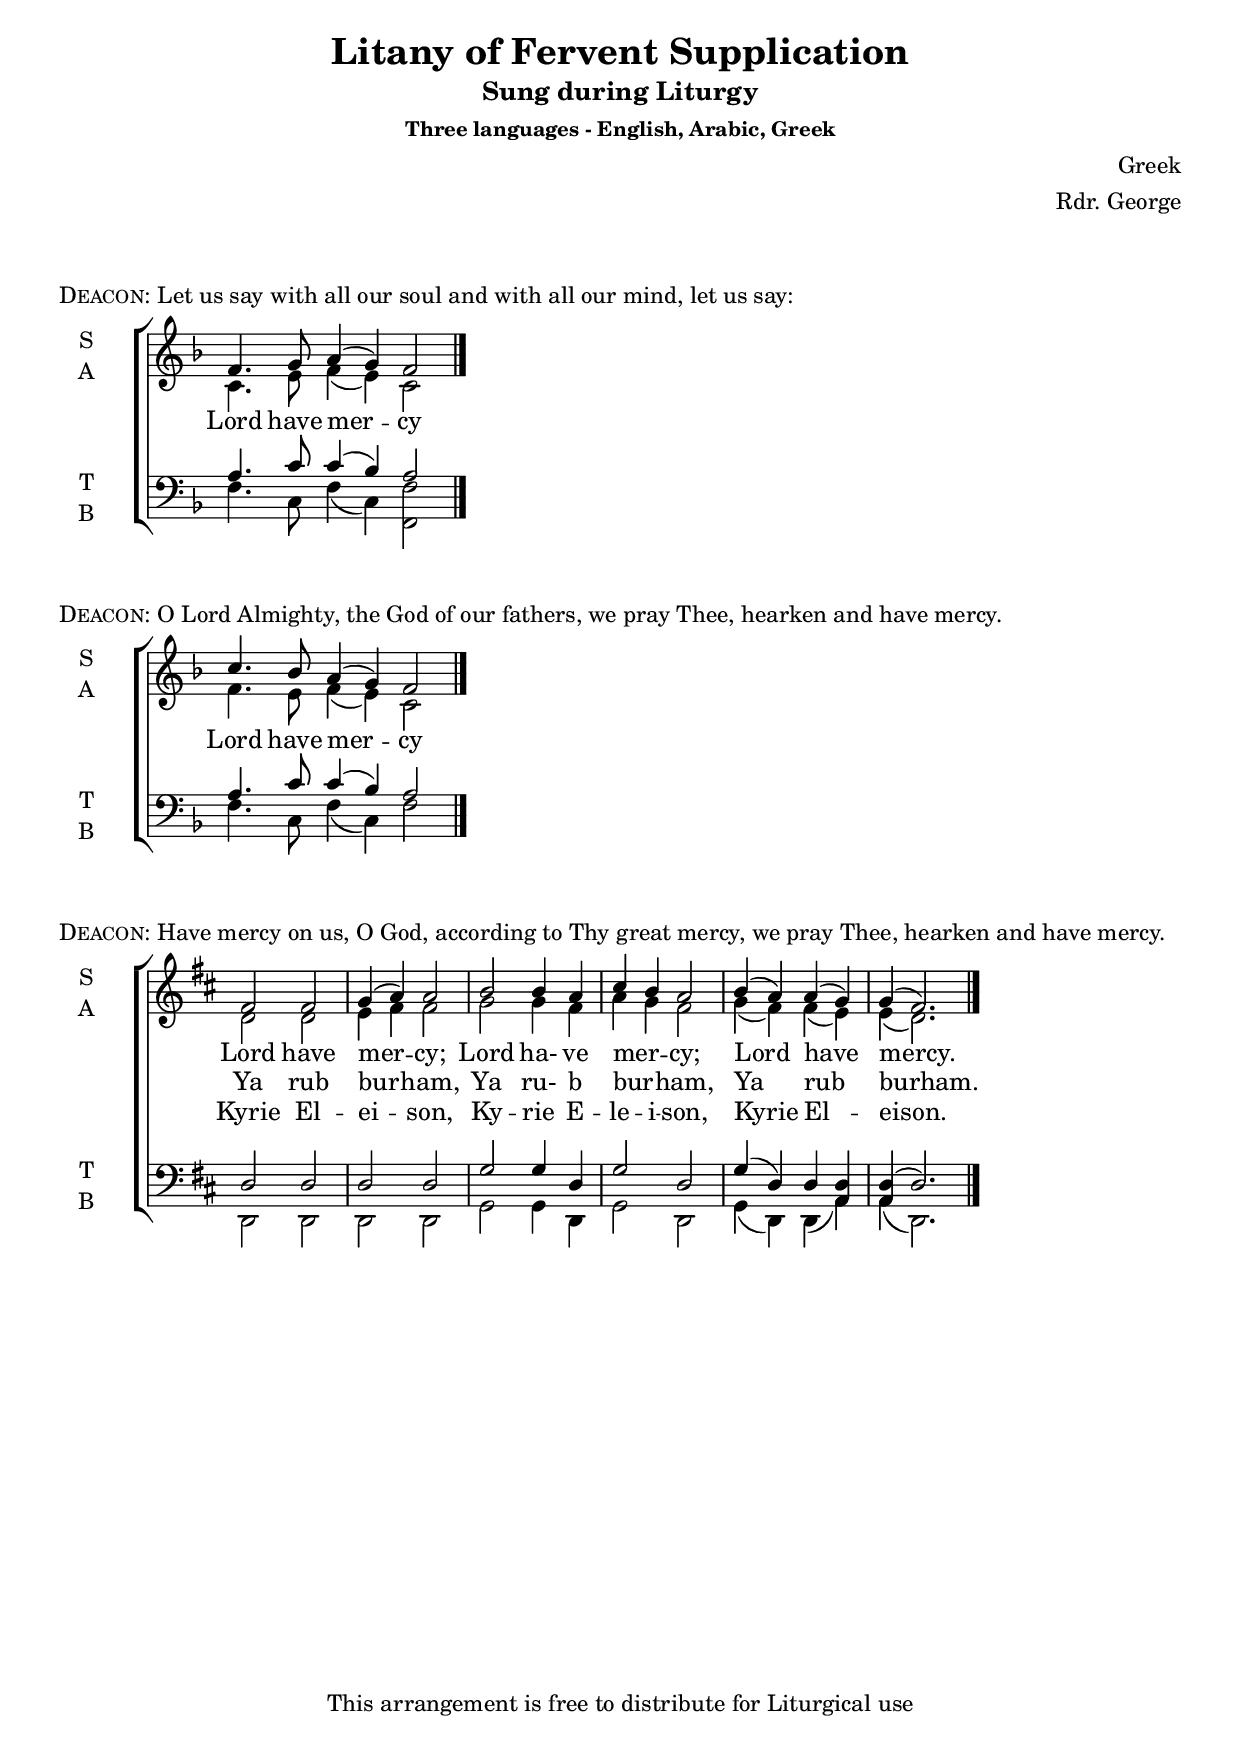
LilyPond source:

\version "2.18.2"
\header {
  title = "Litany of Fervent Supplication"
  subtitle = "Sung during Liturgy"
  subsubtitle = "Three languages - English, Arabic, Greek"
  composer = "Greek"
  arranger = "Rdr. George"
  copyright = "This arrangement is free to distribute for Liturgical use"
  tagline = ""
}

\markup{\vspace #2 }

\markup{\smallCaps{Deacon:}\override #'(line-width . 90)
        Let us say with all our soul and with all our mind, let us say:
}

\version "2.18.2"

% Provide an easy way to group a bunch of text together on a breve
% http://lilypond.org/doc/v2.18/Documentation/notation/working-with-ancient-music_002d_002dscenarios-and-solutions
recite = \once \override LyricText.self-alignment-X = #-1

\defineBarLine "invisible" #'("" "" "")
global = {
  \time 6/4 % Not used, Time_signature_engraver is removed from layout
  \key f \major
  \set Timing.defaultBarType = "invisible" %% Only put bar lines where I say
}

lyricText = \lyricmode {Lord have mer -- cy }

soprano = \relative f'  {\global f4. g8 a4( g)   f2      \bar "|."}
alto    = \relative c'  {\global c4. e8 f4( e)   c2 }
tenor   = \relative c'  {\global a4. c8 c4( bes) a2 }
bass    = \relative c   {\global f4. c8 f4( c) <<f2 f,>> }


\score {
  \new ChoirStaff <<
    \new Staff \with {
      midiInstrument = "choir aahs"
      instrumentName = \markup \center-column { S A }
    } <<
      \new Voice = "soprano" { \voiceOne \soprano }
      \new Voice = "alto" { \voiceTwo \alto }
    >>
    \new Lyrics \with {
      \override VerticalAxisGroup #'staff-affinity = #CENTER
    } \lyricsto "soprano" \lyricText

    \new Staff \with {
      midiInstrument = "choir aahs"
      instrumentName = \markup \center-column { T B }
      } <<
        \clef bass
        \new Voice = "tenor" { \voiceOne \tenor }
        \new Voice = "bass" { \voiceTwo \bass }
    >>
  >>
  \layout {
    \context {
      \Staff
      \remove "Time_signature_engraver"
    }
    \context {
      \Score
      \omit BarNumber
    }
  }
  \midi { \tempo 4 = 100
          \context {
            \Voice
            \remove "Dynamic_performer"
    }
  }
}


\markup{\smallCaps{Deacon:}\override #'(line-width . 90)
        O Lord Almighty, the God of our fathers, we pray Thee, hearken and have mercy.
}

\version "2.18.2"

% Provide an easy way to group a bunch of text together on a breve
% http://lilypond.org/doc/v2.18/Documentation/notation/working-with-ancient-music_002d_002dscenarios-and-solutions
recite = \once \override LyricText.self-alignment-X = #-1

\defineBarLine "invisible" #'("" "" "")
global = {
  \time 6/4 % Not used, Time_signature_engraver is removed from layout
  \key f \major
  \set Timing.defaultBarType = "invisible" %% Only put bar lines where I say
}

lyricText = \lyricmode {Lord have mer -- cy }

soprano = \relative c'' {\global c4. bes8 a4( g)   f2     \bar "|."}
alto    = \relative g'  {\global f4. e8   f4( e)   c2  }
tenor   = \relative c'  {\global a4. c8   c4( bes) a2  }
bass    = \relative f   {\global f4. c8   f4( c)   f2  }


\score {
  \new ChoirStaff <<
    \new Staff \with {
      midiInstrument = "choir aahs"
      instrumentName = \markup \center-column { S A }
    } <<
      \new Voice = "soprano" { \voiceOne \soprano }
      \new Voice = "alto" { \voiceTwo \alto }
    >>
    \new Lyrics \with {
      \override VerticalAxisGroup #'staff-affinity = #CENTER
    } \lyricsto "soprano" \lyricText

    \new Staff \with {
      midiInstrument = "choir aahs"
      instrumentName = \markup \center-column { T B }
      } <<
        \clef bass
        \new Voice = "tenor" { \voiceOne \tenor }
        \new Voice = "bass" { \voiceTwo \bass }
    >>
  >>
  \layout {
    \context {
      \Staff
      \remove "Time_signature_engraver"
    }
    \context {
      \Score
      \omit BarNumber
    }
  }
  \midi { \tempo 4 = 100
          \context {
            \Voice
            \remove "Dynamic_performer"
    }
  }
}


\markup{\smallCaps{Deacon:}\override #'(line-width . 90)
        Have mercy on us, O God, according to Thy great mercy, we pray Thee, hearken and have mercy.
}
\version "2.18.0"

global = {
  \time 4/4 % Not used, Time_signature_engraver is removed from layout
  \key d \major
}

Soprano = \relative f'{ \global fis2  fis2  g4(a)  a2   b2    b4  a    cis4  b  a2     b4(a)  a( g) g(fis2.) \bar "|."}
Alto    = \relative d'{ \global d2    d     e4 fis fis2 g2    g4  fis  a4    g  fis2   g4(fis) fis(e) e(d2.) }

English = \lyricmode  {         Lord  have  mer -- cy;  Lord  ha- ve   mer -- _ cy;    Lord   have   mercy.   }
Arabic  = \lyricmode  {         Ya    rub   bur -- ham, Ya    ru- b    bur -- _ ham,   Ya     rub    burham.  }
Greek   = \lyricmode  {         Kyrie El -- ei --  son, Ky -- rie E -- le -- i -- son, Kyrie  El --  eison.   }

Tenor   = \relative d { \global d2    d     d      d    g     g4  d    g2       d      g4(d)  d4 <d a> <d a> (d2.)  }
Bass    = \relative d,{ \global d2    d     d      d    g     g4  d    g2       d      g4(d)  d(a')   a(d,2.) }

EnglishLyrics = \context Lyrics = MelodyAndIsonEnglish \lyricsto Soprano \English
ArabicLyrics  = \context Lyrics = MelodyAndIsonArabic \lyricsto Soprano \Arabic
GreekLyrics   = \context Lyrics = MelodyAndIsonGreek \lyricsto Soprano \Greek

\score { <<
    \new ChoirStaff <<
      \new Staff = "Women"
        \with { midiInstrument = "choir aahs"
                instrumentName = \markup \center-column { S A }
        } <<
        \clef treble
          \new Voice = "Soprano" { \voiceOne \Soprano }
          \new Voice = "Alto"    { \voiceTwo \Alto }
      >>
      \new Lyrics = melody
      \EnglishLyrics
      \ArabicLyrics
      \GreekLyrics

      \new Staff = "Men"
        \with { midiInstrument = "choir aahs"
                instrumentName = \markup \center-column { T B }
        } <<
        \clef bass
          \new Voice = "Tenor"  { \voiceOne \Tenor }
          \new Voice = "Bass"   { \voiceTwo \Bass}
      >>
    >>
  >>
  \layout {
    \context {
      \Staff
      \remove "Time_signature_engraver"
    }
    \context {
      \Score
      \omit BarNumber
    }
  }
  \midi { \tempo 4 = 200
          \context {
            \Voice
            \remove "Dynamic_performer"
    }
  }
}






